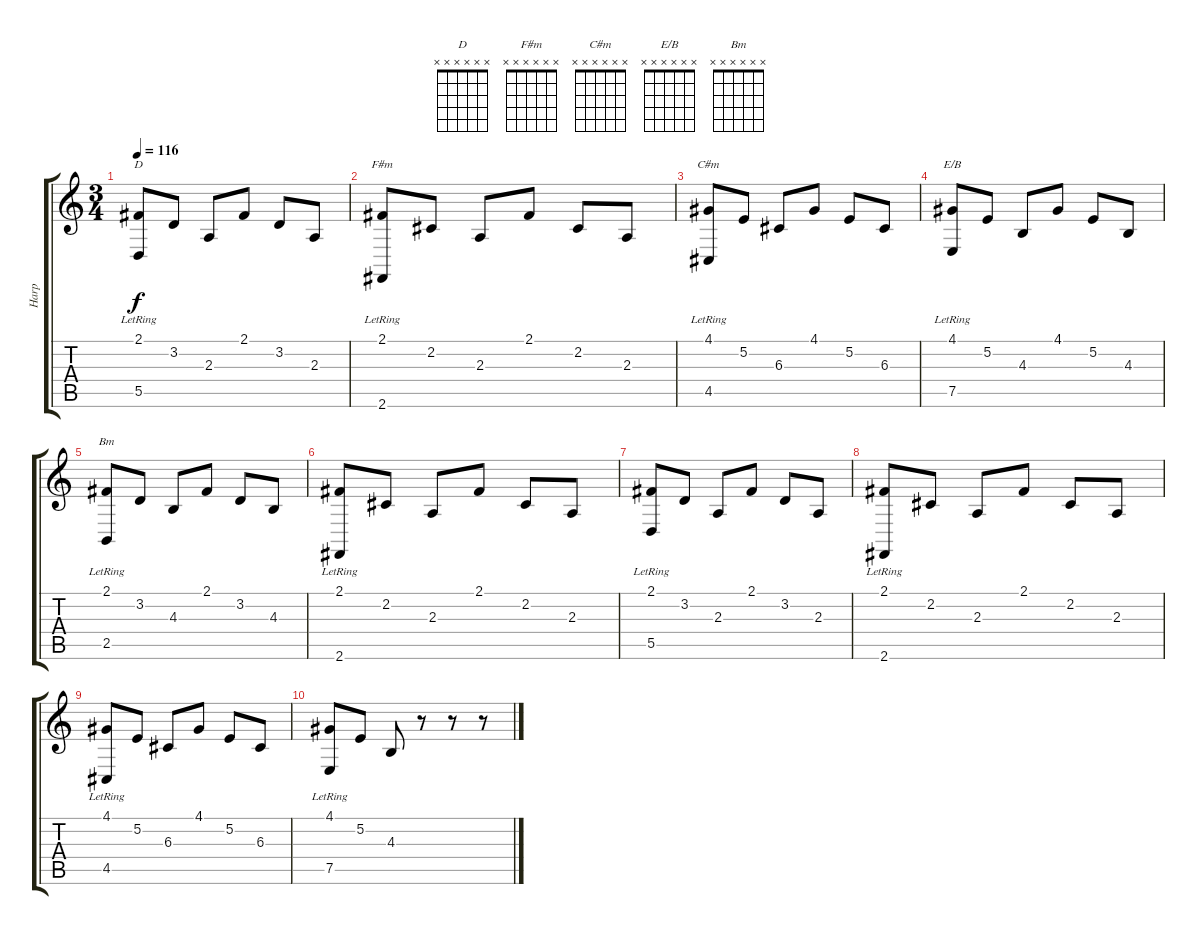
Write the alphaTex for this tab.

\track ("Harp" "Harp") {instrument orchestralharp}
\staff {score tabs}
\tuning (E4 B3 G3 D3 A2 E2) {hide}
\chord ("D" x x x x x x) {firstfret 0}
\chord ("F#m" x x x x x x) {firstfret 0}
\chord ("C#m" x x x x x x) {firstfret 0}
\chord ("E/B" x x x x x x) {firstfret 0}
\chord ("Bm" x x x x x x) {firstfret 0}
\ts (3 4)
\tempo 116
\clef g2
\ks c
(2.1 5.5{lr}).8{ch "D" dy f} 3.2.8 2.3.8 2.1.8 3.2.8 2.3.8 |
(2.1 2.6{lr}).8{ch "F#m"} 2.2.8 2.3.8 2.1.8 2.2.8 2.3.8 |
(4.1 4.5{lr}).8{ch "C#m"} 5.2.8 6.3.8 4.1.8 5.2.8 6.3.8 |
(4.1 7.5{lr}).8{ch "E/B"} 5.2.8 4.3.8 4.1.8 5.2.8 4.3.8 |
(2.1 2.5{lr}).8{ch "Bm"} 3.2.8 4.3.8 2.1.8 3.2.8 4.3.8 |
(2.1 2.6{lr}).8 2.2.8 2.3.8 2.1.8 2.2.8 2.3.8 |
(2.1 5.5{lr}).8 3.2.8 2.3.8 2.1.8 3.2.8 2.3.8 |
(2.1 2.6{lr}).8 2.2.8 2.3.8 2.1.8 2.2.8 2.3.8 |
(4.1 4.5{lr}).8 5.2.8 6.3.8 4.1.8 5.2.8 6.3.8 |
(4.1 7.5{lr}).8 5.2.8 4.3.8 r.8 r.8 r.8
